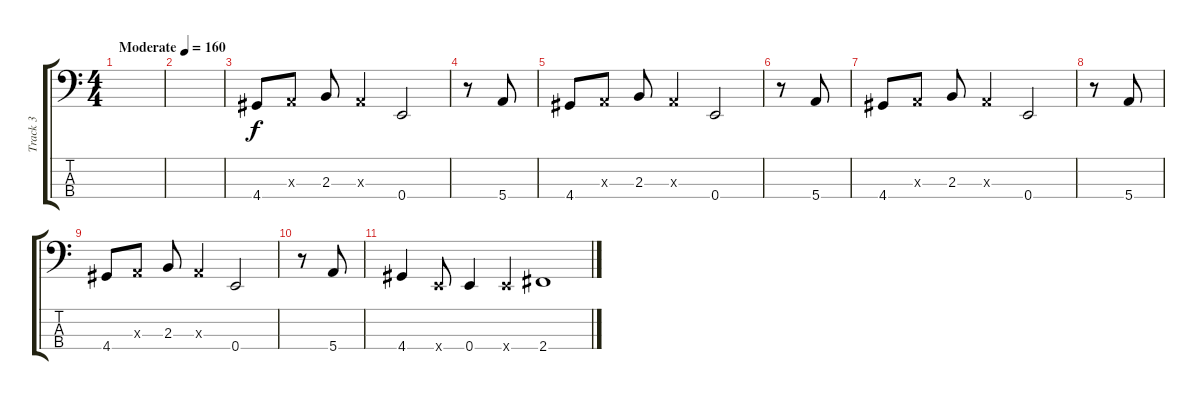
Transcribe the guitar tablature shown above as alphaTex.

\track ("Track 3" "Track 3") {instrument electricbassfinger}
\staff {score tabs}
\tuning (G2 D2 A1 E1) {hide}
\ts (4 4)
\tempo (160 "Moderate")
\clef f4
\ks c
|
|
4.4.8 0.3{x}.8 2.3.8 0.3{x}.4 0.4.2 |
r.8 5.4.8 |
4.4.8 0.3{x}.8 2.3.8 0.3{x}.4 0.4.2 |
r.8 5.4.8 |
4.4.8 0.3{x}.8 2.3.8 0.3{x}.4 0.4.2 |
r.8 5.4.8 |
4.4.8 0.3{x}.8 2.3.8 0.3{x}.4 0.4.2 |
r.8 5.4.8 |
4.4.4 0.4{x}.8 0.4.4 0.4{x}.4 2.4.1
